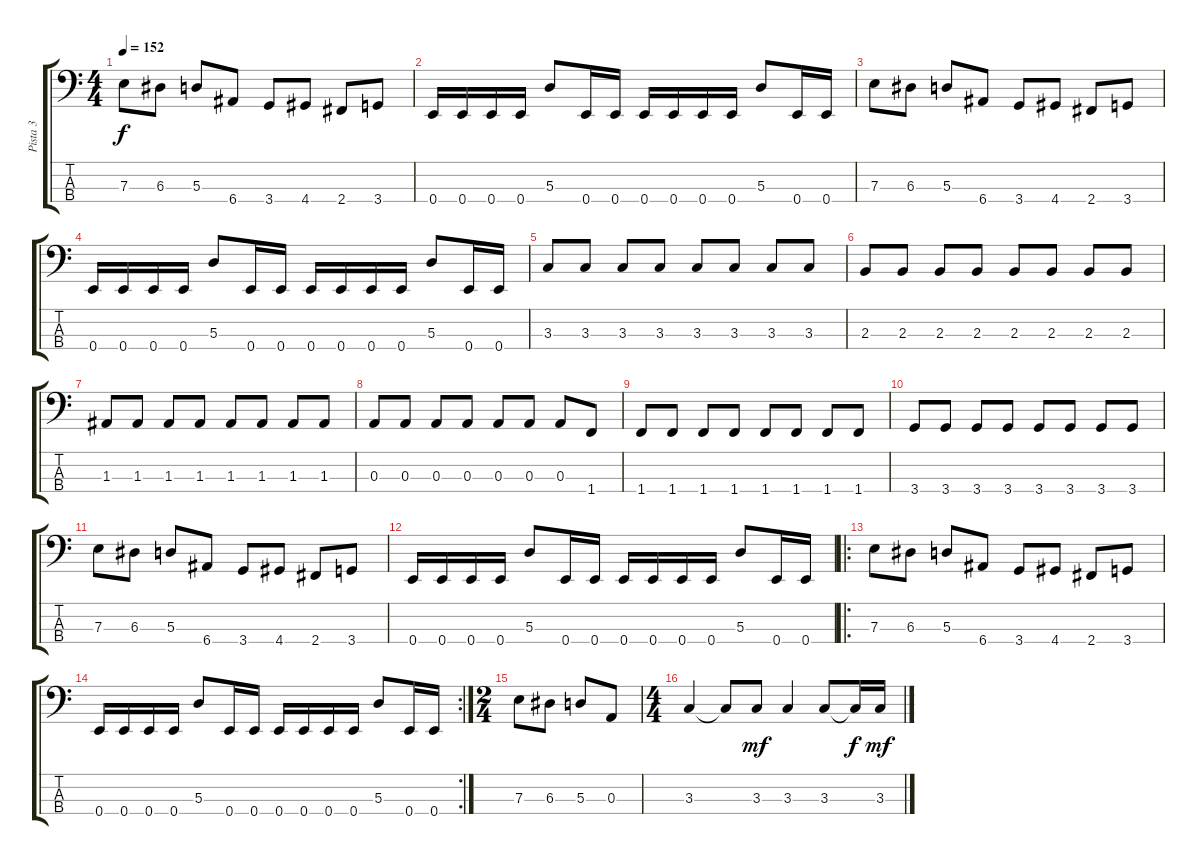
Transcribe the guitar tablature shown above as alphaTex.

\track ("Pista 3" "Pista 3") {instrument electricbassfinger}
\staff {score tabs}
\tuning (G2 D2 A1 E1) {hide}
\ts (4 4)
\tempo 152
\clef f4
\ks c
7.3.8{dy f} 6.3.8 5.3.8 6.4.8 3.4.8 4.4.8 2.4.8 3.4.8 |
0.4.16 0.4.16 0.4.16 0.4.16 5.3.8 0.4.16 0.4.16 0.4.16 0.4.16 0.4.16 0.4.16 5.3.8 0.4.16 0.4.16 |
7.3.8 6.3.8 5.3.8 6.4.8 3.4.8 4.4.8 2.4.8 3.4.8 |
0.4.16 0.4.16 0.4.16 0.4.16 5.3.8 0.4.16 0.4.16 0.4.16 0.4.16 0.4.16 0.4.16 5.3.8 0.4.16 0.4.16 |
3.3.8 3.3.8 3.3.8 3.3.8 3.3.8 3.3.8 3.3.8 3.3.8 |
2.3.8 2.3.8 2.3.8 2.3.8 2.3.8 2.3.8 2.3.8 2.3.8 |
1.3.8 1.3.8 1.3.8 1.3.8 1.3.8 1.3.8 1.3.8 1.3.8 |
0.3.8 0.3.8 0.3.8 0.3.8 0.3.8 0.3.8 0.3.8 1.4.8 |
1.4.8 1.4.8 1.4.8 1.4.8 1.4.8 1.4.8 1.4.8 1.4.8 |
3.4.8 3.4.8 3.4.8 3.4.8 3.4.8 3.4.8 3.4.8 3.4.8 |
7.3.8 6.3.8 5.3.8 6.4.8 3.4.8 4.4.8 2.4.8 3.4.8 |
0.4.16 0.4.16 0.4.16 0.4.16 5.3.8 0.4.16 0.4.16 0.4.16 0.4.16 0.4.16 0.4.16 5.3.8 0.4.16 0.4.16 |
\ro
7.3.8 6.3.8 5.3.8 6.4.8 3.4.8 4.4.8 2.4.8 3.4.8 |
\rc 2
0.4.16 0.4.16 0.4.16 0.4.16 5.3.8 0.4.16 0.4.16 0.4.16 0.4.16 0.4.16 0.4.16 5.3.8 0.4.16 0.4.16 |
\ts (2 4)
7.3.8 6.3.8 5.3.8 0.3.8 |
\ts (4 4)
3.3.4 3.3{t}.8 3.3.8{dy mf} 3.3.4 3.3.8 3.3{t}.16{dy f} 3.3.16{dy mf}
